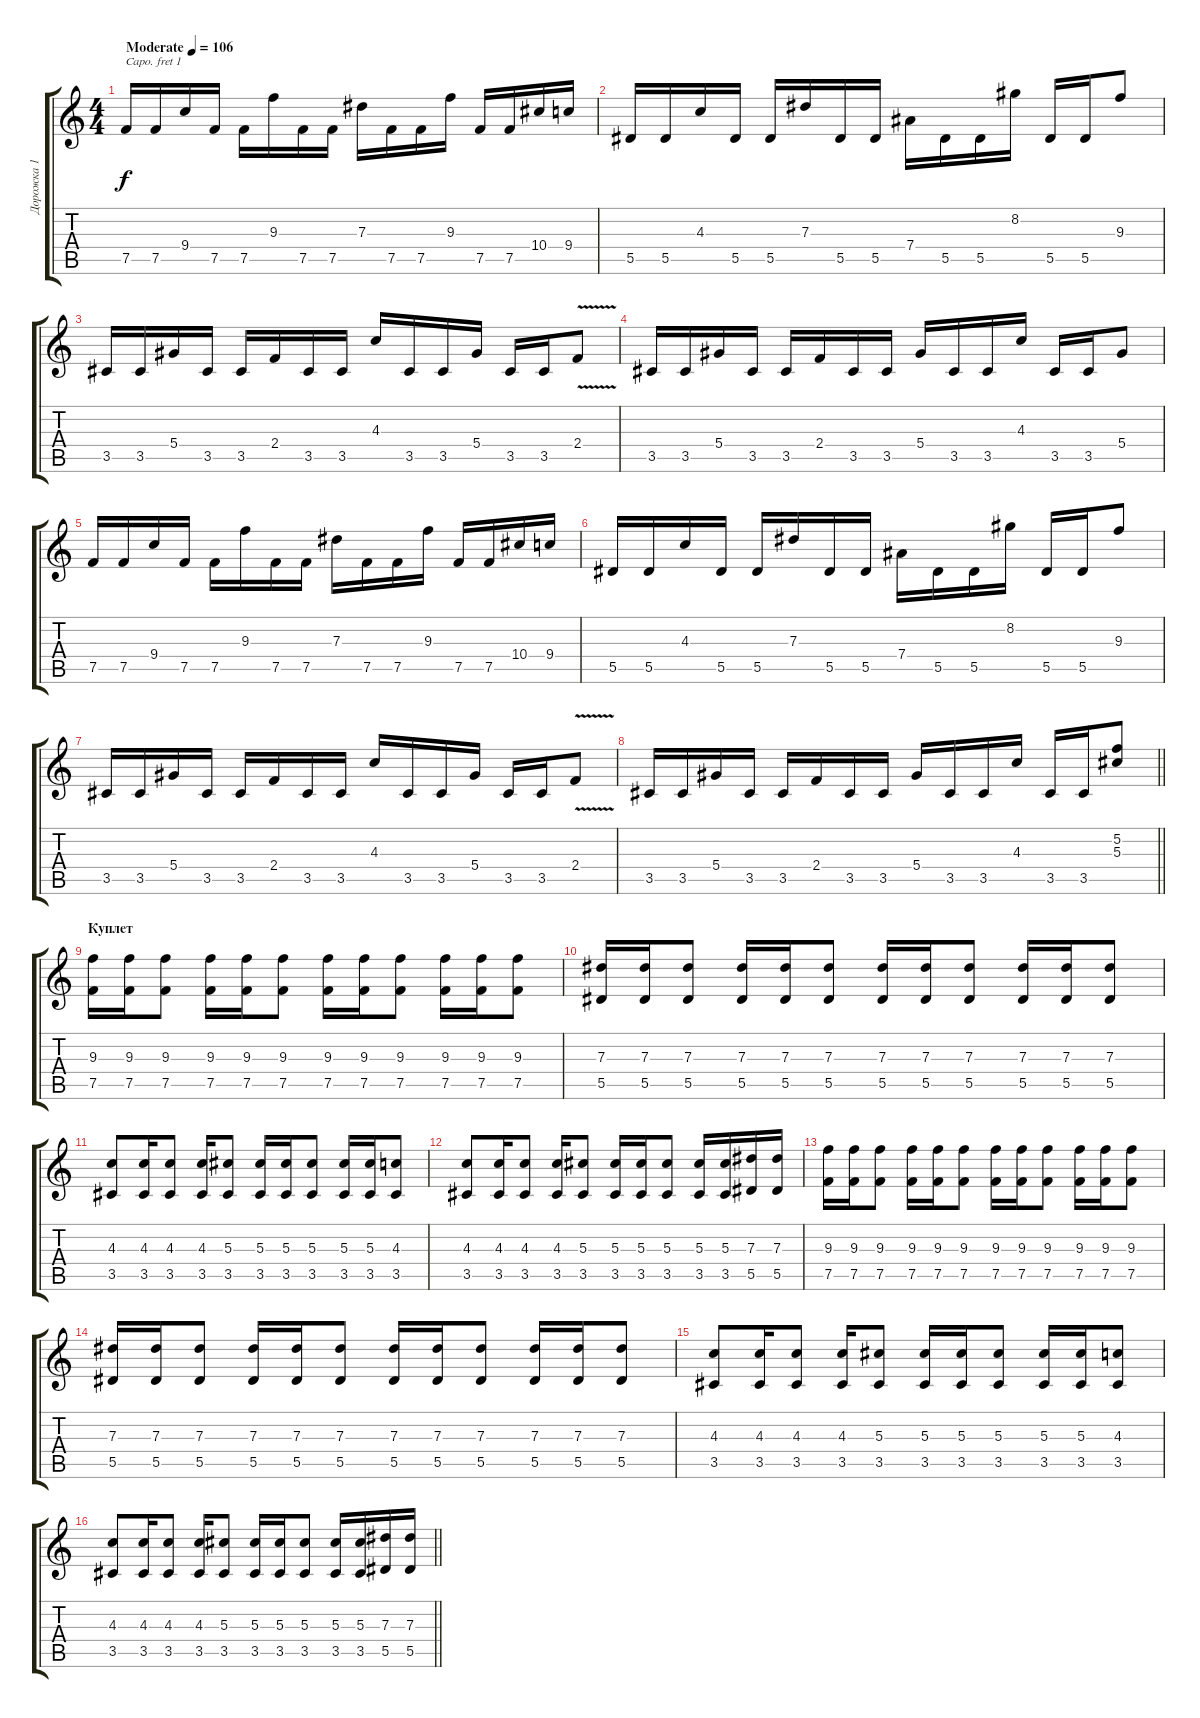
\track ("Дорожка 1" "Дорожка 1") {instrument distortionguitar}
\staff {score tabs}
\capo 1
\tuning (E4 B3 G3 D3 A2 E2) {hide}
\ts (4 4)
\tempo (106 "Moderate")
\clef g2
\ks c
7.5.16{dy f instrument distortionguitar} 7.5.16 9.4.16 7.5.16 7.5.16 9.3.16 7.5.16 7.5.16 7.3.16 7.5.16 7.5.16 9.3.16 7.5.16 7.5.16 10.4.16 9.4.16 |
5.5.16 5.5.16 4.3.16 5.5.16 5.5.16 7.3.16 5.5.16 5.5.16 7.4.16 5.5.16 5.5.16 8.2.16 5.5.16 5.5.16 9.3.8 |
3.5.16 3.5.16 5.4.16 3.5.16 3.5.16 2.4.16 3.5.16 3.5.16 4.3.16 3.5.16 3.5.16 5.4.16 3.5.16 3.5.16 2.4{v}.8 |
3.5.16 3.5.16 5.4.16 3.5.16 3.5.16 2.4.16 3.5.16 3.5.16 5.4.16 3.5.16 3.5.16 4.3.16 3.5.16 3.5.16 5.4.8 |
7.5.16 7.5.16 9.4.16 7.5.16 7.5.16 9.3.16 7.5.16 7.5.16 7.3.16 7.5.16 7.5.16 9.3.16 7.5.16 7.5.16 10.4.16 9.4.16 |
5.5.16 5.5.16 4.3.16 5.5.16 5.5.16 7.3.16 5.5.16 5.5.16 7.4.16 5.5.16 5.5.16 8.2.16 5.5.16 5.5.16 9.3.8 |
3.5.16 3.5.16 5.4.16 3.5.16 3.5.16 2.4.16 3.5.16 3.5.16 4.3.16 3.5.16 3.5.16 5.4.16 3.5.16 3.5.16 2.4{v}.8 |
\barLineRight lightlight
3.5.16 3.5.16 5.4.16 3.5.16 3.5.16 2.4.16 3.5.16 3.5.16 5.4.16 3.5.16 3.5.16 4.3.16 3.5.16 3.5.16 (5.2 5.3).8 |
\section ("" "Куплет")
(9.3 7.5).16 (9.3 7.5).16 (9.3 7.5).8 (9.3 7.5).16 (9.3 7.5).16 (9.3 7.5).8 (9.3 7.5).16 (9.3 7.5).16 (9.3 7.5).8 (9.3 7.5).16 (9.3 7.5).16 (9.3 7.5).8 |
(7.3 5.5).16 (7.3 5.5).16 (7.3 5.5).8 (7.3 5.5).16 (7.3 5.5).16 (7.3 5.5).8 (7.3 5.5).16 (7.3 5.5).16 (7.3 5.5).8 (7.3 5.5).16 (7.3 5.5).16 (7.3 5.5).8 |
(4.3 3.5).8 (4.3 3.5).16 (4.3 3.5).8 (4.3 3.5).16 (5.3 3.5).8 (5.3 3.5).16 (5.3 3.5).16 (5.3 3.5).8 (5.3 3.5).16 (5.3 3.5).16 (4.3 3.5).8 |
(4.3 3.5).8 (4.3 3.5).16 (4.3 3.5).8 (4.3 3.5).16 (5.3 3.5).8 (5.3 3.5).16 (5.3 3.5).16 (5.3 3.5).8 (5.3 3.5).16 (5.3 3.5).16 (7.3 5.5).16 (7.3 5.5).16 |
(9.3 7.5).16 (9.3 7.5).16 (9.3 7.5).8 (9.3 7.5).16 (9.3 7.5).16 (9.3 7.5).8 (9.3 7.5).16 (9.3 7.5).16 (9.3 7.5).8 (9.3 7.5).16 (9.3 7.5).16 (9.3 7.5).8 |
(7.3 5.5).16 (7.3 5.5).16 (7.3 5.5).8 (7.3 5.5).16 (7.3 5.5).16 (7.3 5.5).8 (7.3 5.5).16 (7.3 5.5).16 (7.3 5.5).8 (7.3 5.5).16 (7.3 5.5).16 (7.3 5.5).8 |
(4.3 3.5).8 (4.3 3.5).16 (4.3 3.5).8 (4.3 3.5).16 (5.3 3.5).8 (5.3 3.5).16 (5.3 3.5).16 (5.3 3.5).8 (5.3 3.5).16 (5.3 3.5).16 (4.3 3.5).8 |
\barLineRight lightlight
(4.3 3.5).8 (4.3 3.5).16 (4.3 3.5).8 (4.3 3.5).16 (5.3 3.5).8 (5.3 3.5).16 (5.3 3.5).16 (5.3 3.5).8 (5.3 3.5).16 (5.3 3.5).16 (7.3 5.5).16 (7.3 5.5).16
